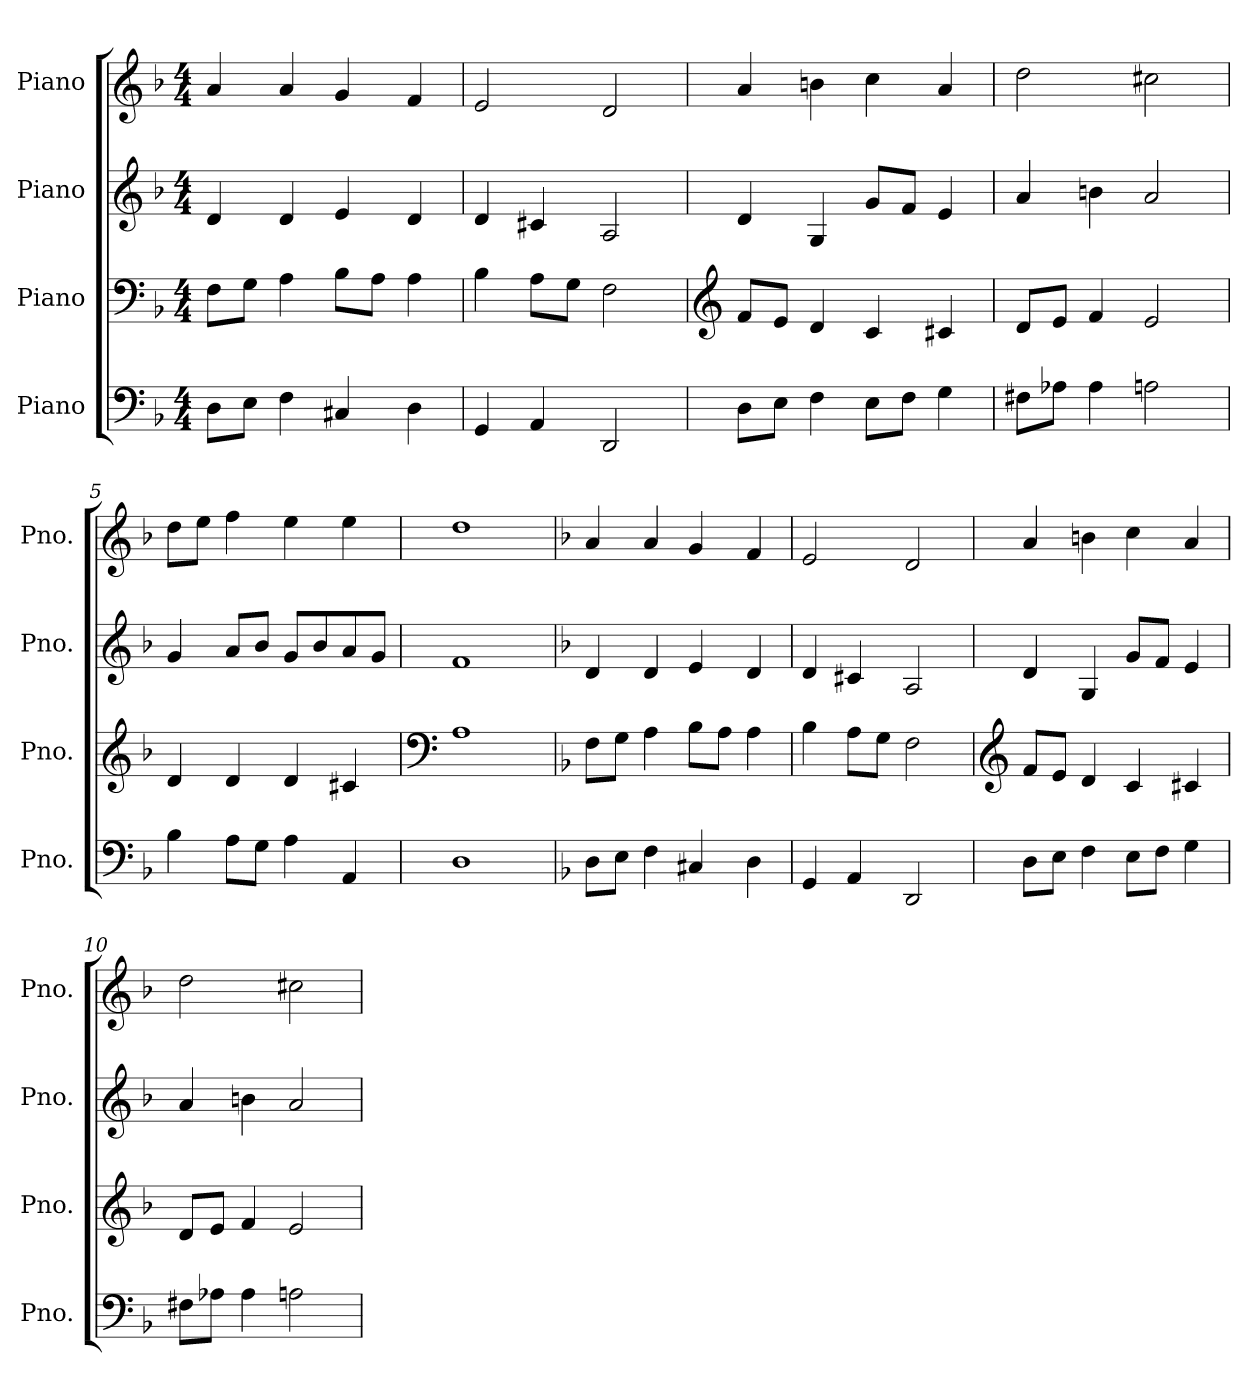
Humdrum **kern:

**kern	**kern	**kern	**kern
*part4	*part3	*part2	*part1
*staff4	*staff3	*staff2	*staff1
*I"Piano	*I"Piano	*I"Piano	*I"Piano
*I'Pno.	*I'Pno.	*I'Pno.	*I'Pno.
*clefF4	*clefF4	*clefG2	*clefG2
*k[b-]	*k[b-]	*k[b-]	*k[b-]
*M4/4	*M4/4	*M4/4	*M4/4
*MM120	*MM120	*MM120	*MM120
=1	=1	=1	=1
8D\L	8F\L	4d/	4a/
8E\J	8G\J	.	.
4F\	4A\	4d/	4a/
4C#X/	8B-\L	4e/	4g/
.	8A\J	.	.
4D\	4A\	4d/	4f/
=2	=2	=2	=2
4GG/	4B-\	4d/	2e/
4AA/	8A\L	4c#X/	.
.	8G\J	.	.
2DD/	2F\	2A/	2d/
=3	=3	=3	=3
*	*clefG2	*	*
8D\L	8f/L	4d/	4a/
8E\J	8e/J	.	.
4F\	4d/	4G/	4bn\
8E\L	4c/	8g/L	4cc\
8F\J	.	8f/J	.
4G\	4c#X/	4e/	4a/
=4	=4	=4	=4
8F#X\L	8d/L	4a/	2dd\
8A-X\J	8e/J	.	.
4A-\	4f/	4bn\	.
2An\	2e/	2a/	2cc#X\
=5	=5	=5	=5
4B-\	4d/	4g/	8dd\L
.	.	.	8ee\J
8A\L	4d/	8a/L	4ff\
8G\J	.	8b-/J	.
4A\	4d/	8g/L	4ee\
.	.	8b-/	.
4AA/	4c#X/	8a/	4ee\
.	.	8g/J	.
=6	=6	=6	=6
*	*clefF4	*	*
1D	1A	1f	1dd
!!LO:LB:g=z
=7	=7	=7	=7
*k[b-]	*k[b-]	*k[b-]	*k[b-]
8D\L	8F\L	4d/	4a/
8E\J	8G\J	.	.
4F\	4A\	4d/	4a/
4C#X/	8B-\L	4e/	4g/
.	8A\J	.	.
4D\	4A\	4d/	4f/
=8	=8	=8	=8
4GG/	4B-\	4d/	2e/
4AA/	8A\L	4c#X/	.
.	8G\J	.	.
2DD/	2F\	2A/	2d/
=9	=9	=9	=9
*	*clefG2	*	*
8D\L	8f/L	4d/	4a/
8E\J	8e/J	.	.
4F\	4d/	4G/	4bn\
8E\L	4c/	8g/L	4cc\
8F\J	.	8f/J	.
4G\	4c#X/	4e/	4a/
=10	=10	=10	=10
8F#X\L	8d/L	4a/	2dd\
8A-X\J	8e/J	.	.
4A-\	4f/	4bn\	.
2An\	2e/	2a/	2cc#X\
=	=	=	=
*-	*-	*-	*-
